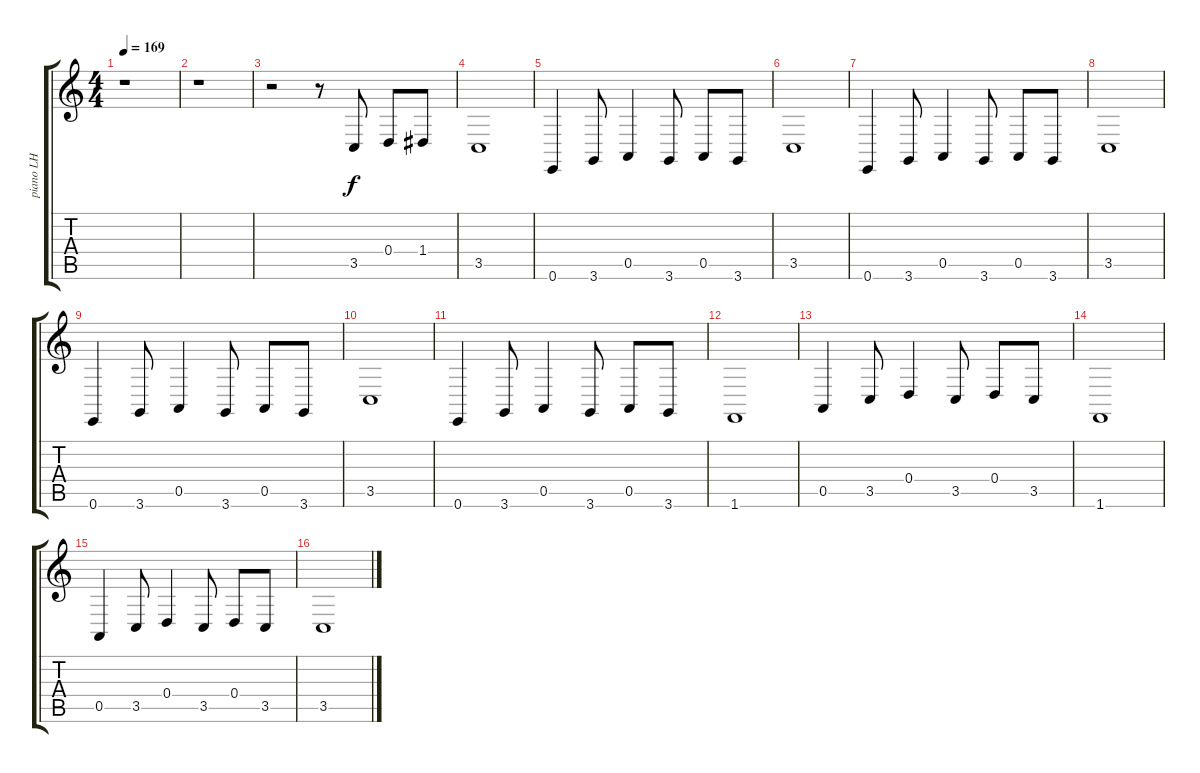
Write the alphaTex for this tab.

\track ("piano LH" "piano LH") {instrument brightacousticpiano}
\staff {score tabs}
\tuning (E4 B3 G3 D3 A2 E2) {hide}
\ts (4 4)
\tempo 169
\clef g2
\ks c
r.1{dy f instrument brightacousticpiano} |
r.1 |
r.2 r.8 3.5.8 0.4.8 1.4.8 |
3.5.1 |
0.6.4 3.6.8 0.5.4 3.6.8 0.5.8 3.6.8 |
3.5.1 |
0.6.4 3.6.8 0.5.4 3.6.8 0.5.8 3.6.8 |
3.5.1 |
0.6.4 3.6.8 0.5.4 3.6.8 0.5.8 3.6.8 |
3.5.1 |
0.6.4 3.6.8 0.5.4 3.6.8 0.5.8 3.6.8 |
1.6.1 |
0.5.4 3.5.8 0.4.4 3.5.8 0.4.8 3.5.8 |
1.6.1 |
0.5.4 3.5.8 0.4.4 3.5.8 0.4.8 3.5.8 |
3.5.1
